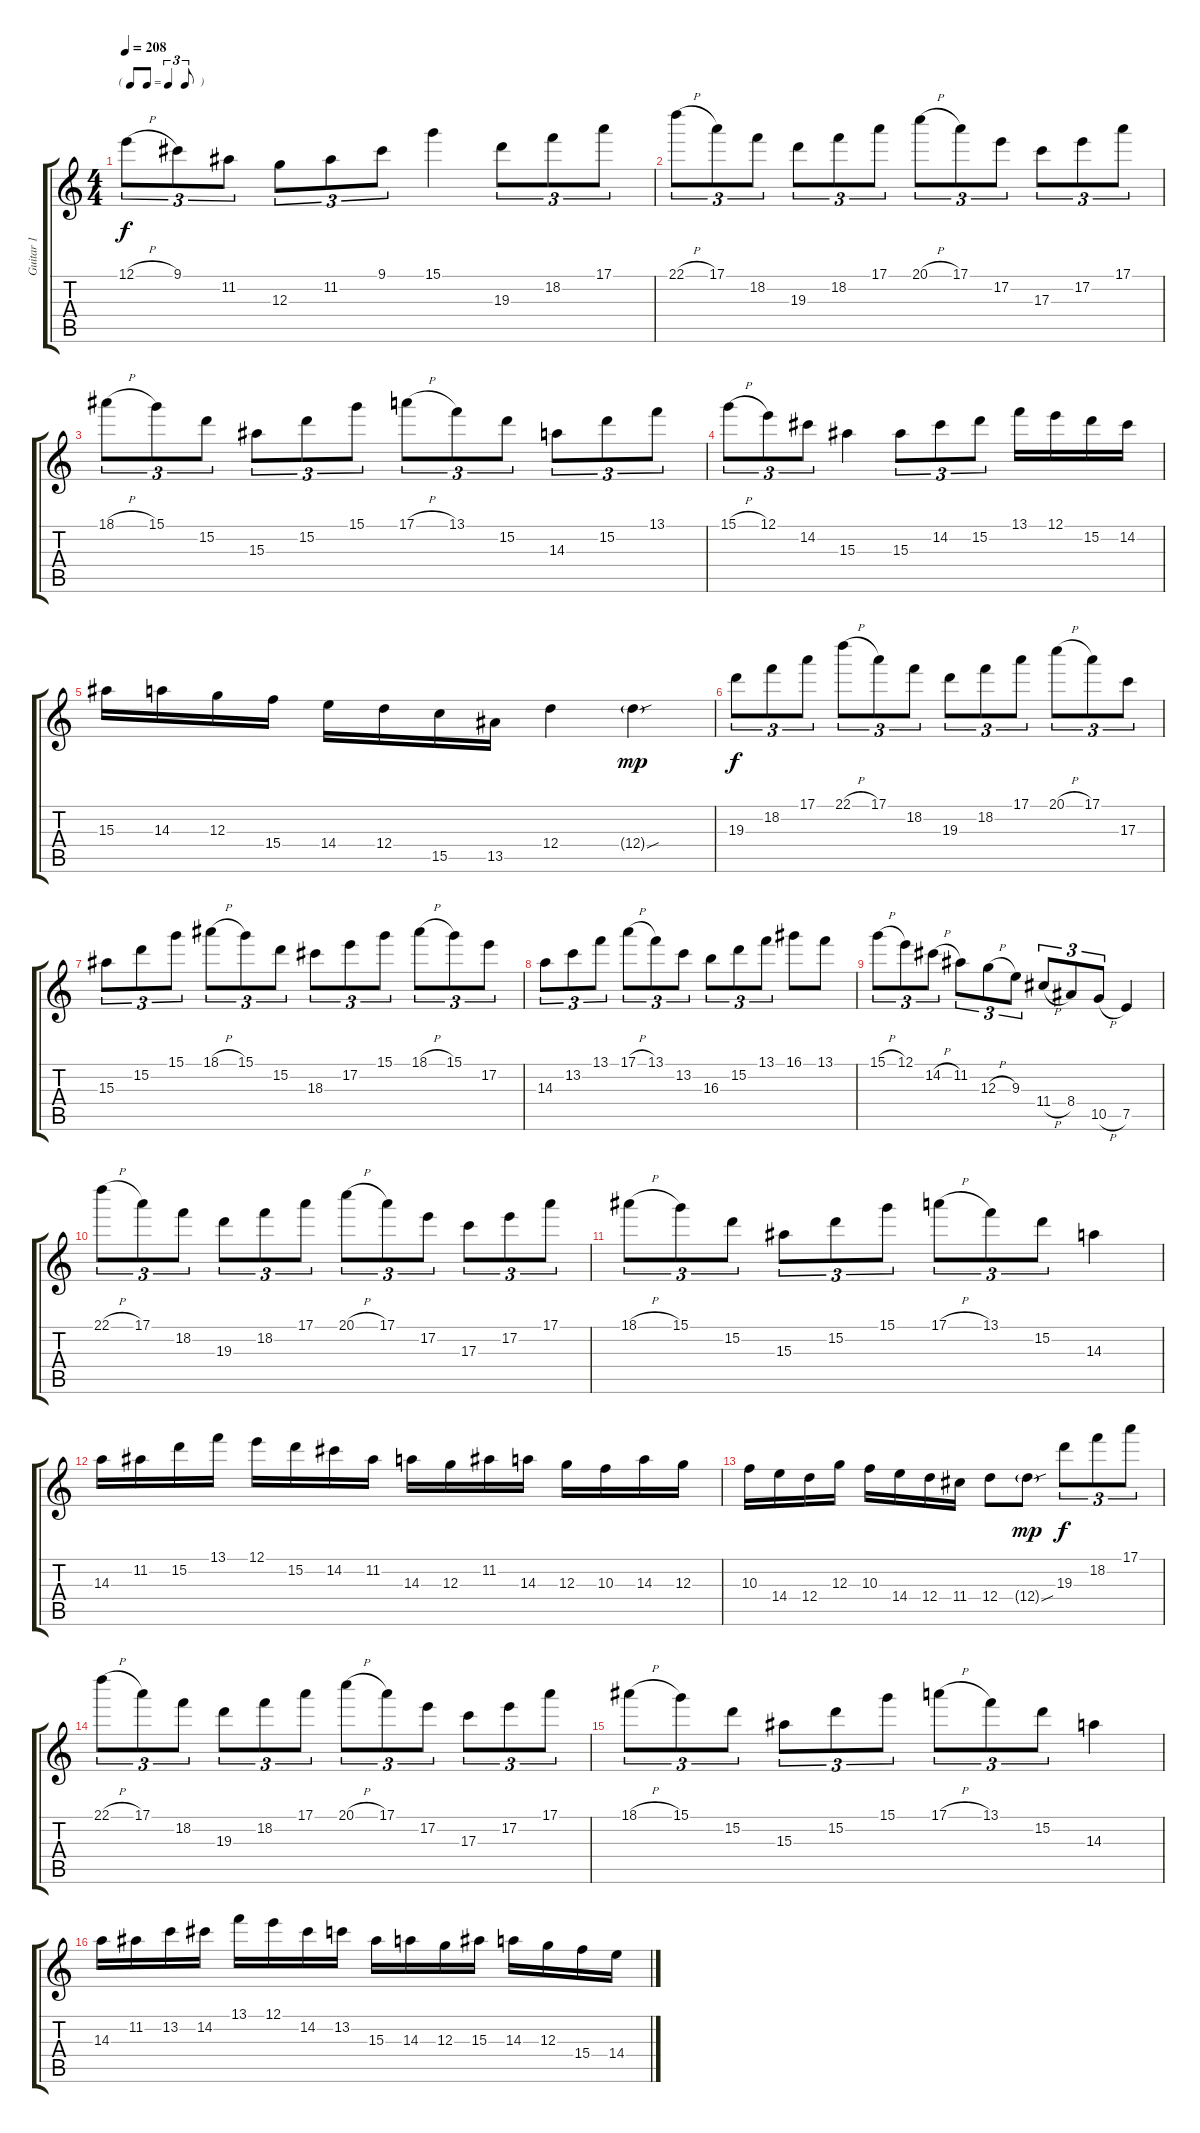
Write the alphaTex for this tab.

\track ("Guitar 1" "Guitar 1") {instrument distortionguitar}
\staff {score tabs}
\tuning (E4 B3 G3 D3 A2 E2) {hide}
\ts (4 4)
\tf triplet8th
\tempo 208
\clef g2
\ks c
12.1{h}.8{tu (3 2) dy f} 9.1.8{tu (3 2)} 11.2.8{tu (3 2)} 12.3.8{tu (3 2)} 11.2.8{tu (3 2)} 9.1.8{tu (3 2)} 15.1.4 19.3.8{tu (3 2)} 18.2.8{tu (3 2)} 17.1.8{tu (3 2)} |
22.1{h}.8{tu (3 2)} 17.1.8{tu (3 2)} 18.2.8{tu (3 2)} 19.3.8{tu (3 2)} 18.2.8{tu (3 2)} 17.1.8{tu (3 2)} 20.1{h}.8{tu (3 2)} 17.1.8{tu (3 2)} 17.2.8{tu (3 2)} 17.3.8{tu (3 2)} 17.2.8{tu (3 2)} 17.1.8{tu (3 2)} |
18.1{h}.8{tu (3 2)} 15.1.8{tu (3 2)} 15.2.8{tu (3 2)} 15.3.8{tu (3 2)} 15.2.8{tu (3 2)} 15.1.8{tu (3 2)} 17.1{h}.8{tu (3 2)} 13.1.8{tu (3 2)} 15.2.8{tu (3 2)} 14.3.8{tu (3 2)} 15.2.8{tu (3 2)} 13.1.8{tu (3 2)} |
15.1{h}.8{tu (3 2)} 12.1.8{tu (3 2)} 14.2.8{tu (3 2)} 15.3.4 15.3.8{tu (3 2)} 14.2.8{tu (3 2)} 15.2.8{tu (3 2)} 13.1.16 12.1.16 15.2.16 14.2.16 |
15.3.16 14.3.16 12.3.16 15.4.16 14.4.16 12.4.16 15.5.16 13.5.16 12.4.4 12.4{sou g}.4{dy mp} |
19.3.8{tu (3 2) dy f} 18.2.8{tu (3 2)} 17.1.8{tu (3 2)} 22.1{h}.8{tu (3 2)} 17.1.8{tu (3 2)} 18.2.8{tu (3 2)} 19.3.8{tu (3 2)} 18.2.8{tu (3 2)} 17.1.8{tu (3 2)} 20.1{h}.8{tu (3 2)} 17.1.8{tu (3 2)} 17.3.8{tu (3 2)} |
15.3.8{tu (3 2)} 15.2.8{tu (3 2)} 15.1.8{tu (3 2)} 18.1{h}.8{tu (3 2)} 15.1.8{tu (3 2)} 15.2.8{tu (3 2)} 18.3.8{tu (3 2)} 17.2.8{tu (3 2)} 15.1.8{tu (3 2)} 18.1{h}.8{tu (3 2)} 15.1.8{tu (3 2)} 17.2.8{tu (3 2)} |
14.3.8{tu (3 2)} 13.2.8{tu (3 2)} 13.1.8{tu (3 2)} 17.1{h}.8{tu (3 2)} 13.1.8{tu (3 2)} 13.2.8{tu (3 2)} 16.3.8{tu (3 2)} 15.2.8{tu (3 2)} 13.1.8{tu (3 2)} 16.1.8 13.1.8 |
15.1{h}.8{tu (3 2)} 12.1.8{tu (3 2)} 14.2{h}.8{tu (3 2)} 11.2.8{tu (3 2)} 12.3{h}.8{tu (3 2)} 9.3.8{tu (3 2)} 11.4{h}.8{tu (3 2)} 8.4.8{tu (3 2)} 10.5{h}.8{tu (3 2)} 7.5.4 |
22.1{h}.8{tu (3 2)} 17.1.8{tu (3 2)} 18.2.8{tu (3 2)} 19.3.8{tu (3 2)} 18.2.8{tu (3 2)} 17.1.8{tu (3 2)} 20.1{h}.8{tu (3 2)} 17.1.8{tu (3 2)} 17.2.8{tu (3 2)} 17.3.8{tu (3 2)} 17.2.8{tu (3 2)} 17.1.8{tu (3 2)} |
18.1{h}.8{tu (3 2)} 15.1.8{tu (3 2)} 15.2.8{tu (3 2)} 15.3.8{tu (3 2)} 15.2.8{tu (3 2)} 15.1.8{tu (3 2)} 17.1{h}.8{tu (3 2)} 13.1.8{tu (3 2)} 15.2.8{tu (3 2)} 14.3.4 |
14.3.16 11.2.16 15.2.16 13.1.16 12.1.16 15.2.16 14.2.16 11.2.16 14.3.16 12.3.16 11.2.16 14.3.16 12.3.16 10.3.16 14.3.16 12.3.16 |
10.3.16 14.4.16 12.4.16 12.3.16 10.3.16 14.4.16 12.4.16 11.4.16 12.4.8 12.4{sou g}.8{dy mp} 19.3.8{tu (3 2) dy f} 18.2.8{tu (3 2)} 17.1.8{tu (3 2)} |
22.1{h}.8{tu (3 2)} 17.1.8{tu (3 2)} 18.2.8{tu (3 2)} 19.3.8{tu (3 2)} 18.2.8{tu (3 2)} 17.1.8{tu (3 2)} 20.1{h}.8{tu (3 2)} 17.1.8{tu (3 2)} 17.2.8{tu (3 2)} 17.3.8{tu (3 2)} 17.2.8{tu (3 2)} 17.1.8{tu (3 2)} |
18.1{h}.8{tu (3 2)} 15.1.8{tu (3 2)} 15.2.8{tu (3 2)} 15.3.8{tu (3 2)} 15.2.8{tu (3 2)} 15.1.8{tu (3 2)} 17.1{h}.8{tu (3 2)} 13.1.8{tu (3 2)} 15.2.8{tu (3 2)} 14.3.4 |
14.3.16 11.2.16 13.2.16 14.2.16 13.1.16 12.1.16 14.2.16 13.2.16 15.3.16 14.3.16 12.3.16 15.3.16 14.3.16 12.3.16 15.4.16 14.4.16
